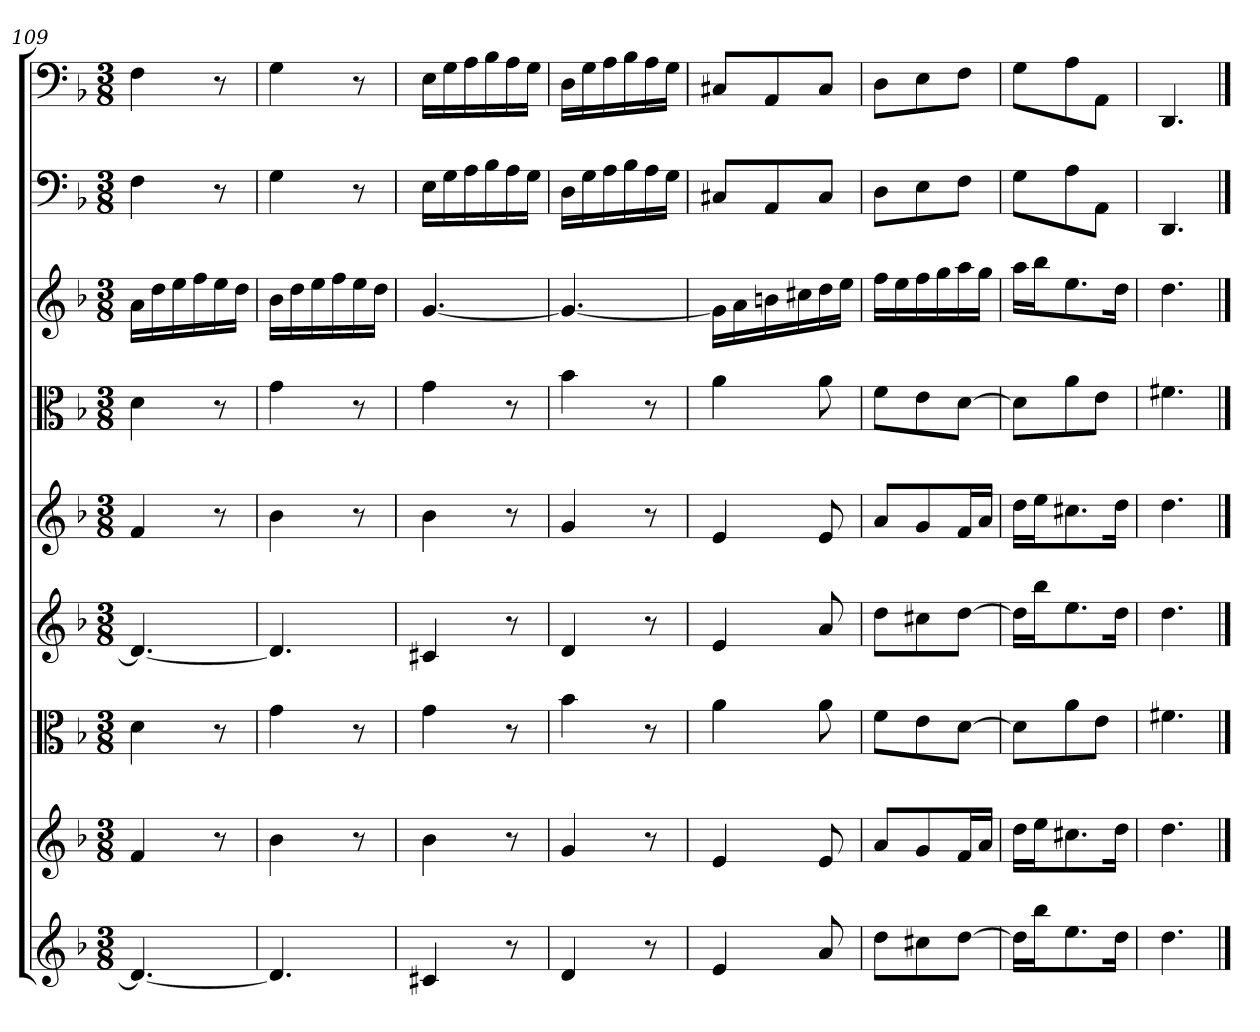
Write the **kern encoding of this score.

**kern	**kern	**kern	**kern	**kern	**kern	**kern	**kern	**kern
*part9	*part8	*part7	*part6	*part5	*part4	*part3	*part2	*part1
*staff9	*staff8	*staff7	*staff6	*staff5	*staff4	*staff3	*staff2	*staff1
*	*	*clefC3	*	*	*clefC3	*	*clefF4	*clefF4
*k[b-]	*k[b-]	*k[b-]	*k[b-]	*k[b-]	*k[b-]	*k[b-]	*k[b-]	*k[b-]
*d:	*d:	*d:	*d:	*d:	*d:	*d:	*d:	*d:
*M3/8	*M3/8	*M3/8	*M3/8	*M3/8	*M3/8	*M3/8	*M3/8	*M3/8
=109	=109	=109	=109	=109	=109	=109	=109	=109
4.d_	4f	4d	4.d_	4f	4d	16aLL	4F	4F
.	.	.	.	.	.	16dd	.	.
.	.	.	.	.	.	16ee	.	.
.	.	.	.	.	.	16ff	.	.
.	8r	8r	.	8r	8r	16ee	8r	8r
.	.	.	.	.	.	16ddJJ	.	.
=110	=110	=110	=110	=110	=110	=110	=110	=110
4.d]	4b-	4g	4.d]	4b-	4g	16b-LL	4G	4G
.	.	.	.	.	.	16dd	.	.
.	.	.	.	.	.	16ee	.	.
.	.	.	.	.	.	16ff	.	.
.	8r	8r	.	8r	8r	16ee	8r	8r
.	.	.	.	.	.	16ddJJ	.	.
=111	=111	=111	=111	=111	=111	=111	=111	=111
4c#X	4b-	4g	4c#X	4b-	4g	[4.g	16E\LL	16E\LL
.	.	.	.	.	.	.	16G\	16G\
.	.	.	.	.	.	.	16A\	16A\
.	.	.	.	.	.	.	16B-\	16B-\
8r	8r	8r	8r	8r	8r	.	16A\	16A\
.	.	.	.	.	.	.	16G\JJ	16G\JJ
=112	=112	=112	=112	=112	=112	=112	=112	=112
4d	4g	4b-	4d	4g	4b-	4.g_	16D\LL	16D\LL
.	.	.	.	.	.	.	16G\	16G\
.	.	.	.	.	.	.	16A\	16A\
.	.	.	.	.	.	.	16B-\	16B-\
8r	8r	8r	8r	8r	8r	.	16A\	16A\
.	.	.	.	.	.	.	16G\JJ	16G\JJ
=113	=113	=113	=113	=113	=113	=113	=113	=113
4e	4e	4a	4e	4e	4a	16gLL]	8C#X/L	8C#X/L
.	.	.	.	.	.	16a	.	.
.	.	.	.	.	.	16bn	8AA/	8AA/
.	.	.	.	.	.	16cc#X	.	.
8a	8e	8a	8a	8e	8a	16dd	8C#/J	8C#/J
.	.	.	.	.	.	16eeJJ	.	.
=114	=114	=114	=114	=114	=114	=114	=114	=114
8ddL	8aL	8f\L	8ddL	8aL	8f\L	16ffLL	8D\L	8D\L
.	.	.	.	.	.	16ee	.	.
8cc#X	8g	8e\	8cc#X	8g	8e\	16ff	8E\	8E\
.	.	.	.	.	.	16gg	.	.
[8ddJ	16fL	[8d\J	[8ddJ	16fL	[8d\J	16aa	8F\J	8F\J
.	16aJJ	.	.	16aJJ	.	16ggJJ	.	.
=115	=115	=115	=115	=115	=115	=115	=115	=115
16ddLL]	16ddLL	8d\L]	16ddLL]	16ddLL	8d\L]	16aaLL	8G\L	8G\L
16bb-J	16eeJ	.	16bb-J	16eeJ	.	16bb-J	.	.
8.ee	8.cc#X	8a\	8.ee	8.cc#X	8a\	8.ee	8A\	8A\
.	.	8e\J	.	.	8e\J	.	8AA\J	8AA\J
16ddJk	16ddJk	.	16ddJk	16ddJk	.	16ddJk	.	.
=116	=116	=116	=116	=116	=116	=116	=116	=116
4.dd	4.dd	4.f#X	4.dd	4.dd	4.f#X	4.dd	4.DD	4.DD
==	==	==	==	==	==	==	==	==
*-	*-	*-	*-	*-	*-	*-	*-	*-
